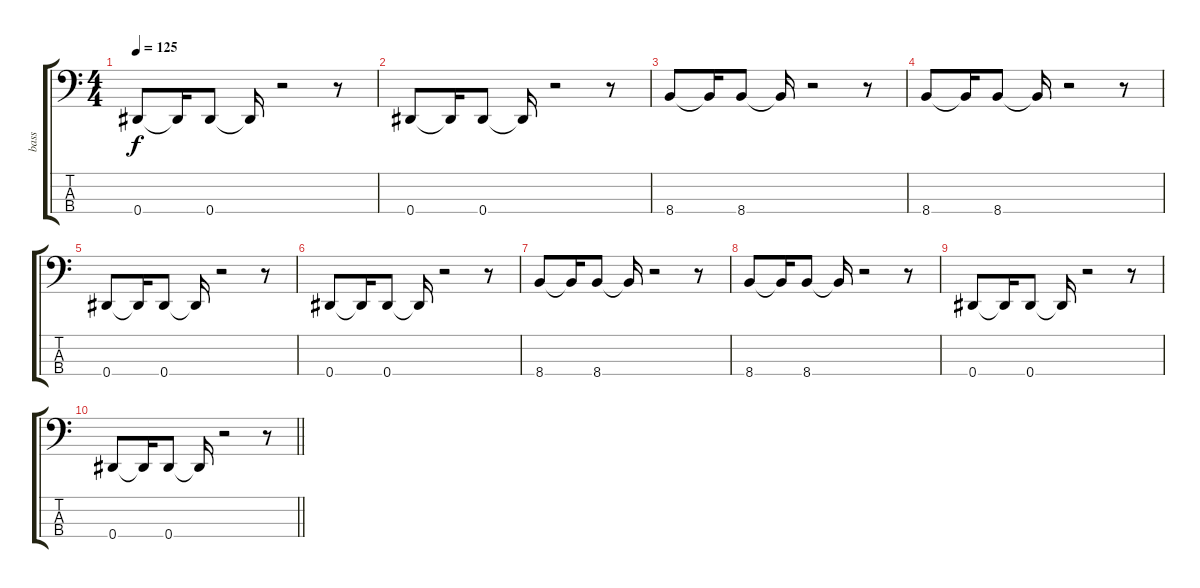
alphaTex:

\track ("bass" "bass") {instrument electricbasspick}
\staff {score tabs}
\tuning (Ab2 Eb2 Bb1 Eb1) {hide}
\ts (4 4)
\tempo 125
\clef f4
\ks c
0.4.8{dy f} 0.4{t}.16 0.4.8 0.4{t}.16 r.2 r.8 |
0.4.8 0.4{t}.16 0.4.8 0.4{t}.16 r.2 r.8 |
8.4.8 8.4{t}.16 8.4.8 8.4{t}.16 r.2 r.8 |
8.4.8 8.4{t}.16 8.4.8 8.4{t}.16 r.2 r.8 |
0.4.8 0.4{t}.16 0.4.8 0.4{t}.16 r.2 r.8 |
0.4.8 0.4{t}.16 0.4.8 0.4{t}.16 r.2 r.8 |
8.4.8 8.4{t}.16 8.4.8 8.4{t}.16 r.2 r.8 |
8.4.8 8.4{t}.16 8.4.8 8.4{t}.16 r.2 r.8 |
0.4.8 0.4{t}.16 0.4.8 0.4{t}.16 r.2 r.8 |
\barLineRight lightlight
0.4.8 0.4{t}.16 0.4.8 0.4{t}.16 r.2 r.8
